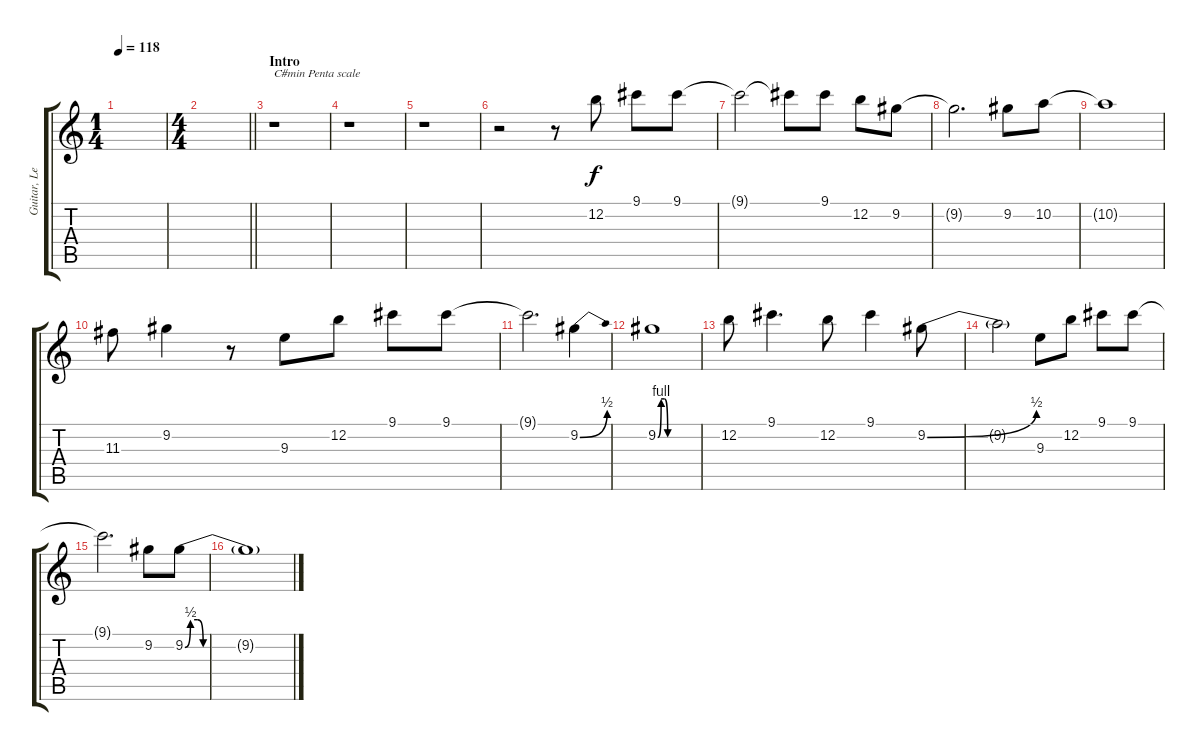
\track ("Guitar, Lead" "Guitar, Le") {instrument distortionguitar}
\staff {score tabs}
\tuning (E4 B3 G3 D3 A2 E2) {hide}
\ts (1 4)
\tempo 118
\clef g2
\ks c
|
\ts (4 4)
\barLineRight lightlight
|
\section ("" "Intro")
r.1{txt "C#min Penta scale"} |
r.1 |
r.1 |
r.2 r.8 12.2.8 9.1.8 9.1.8 |
9.1{t}.2 9.1{t}.8 9.1.8 12.2.8 9.2.8 |
9.2{t}.2{d} 9.2.8 10.2.8 |
10.2{t}.1 |
11.3.8 9.2.4 r.8 9.3.8 12.2.8 9.1.8 9.1.8 |
9.1{t}.2{d} 9.2{be (bend 0 0 60 2)}.4 |
9.2{be (custom 0 0 5 4 10 4 15 0 60 0)}.1 |
12.2.8 9.1.4{d} 12.2.8 9.1.4 9.2{be (bend 0 0 60 2)}.8 |
9.2{t}.2 9.3.8 12.2.8 9.1.8 9.1.8 |
9.1{t}.2{d} 9.2.8 9.2{be (custom 0 0 3 2 7 2 10 0 60 0)}.8 |
9.2{t}.1
